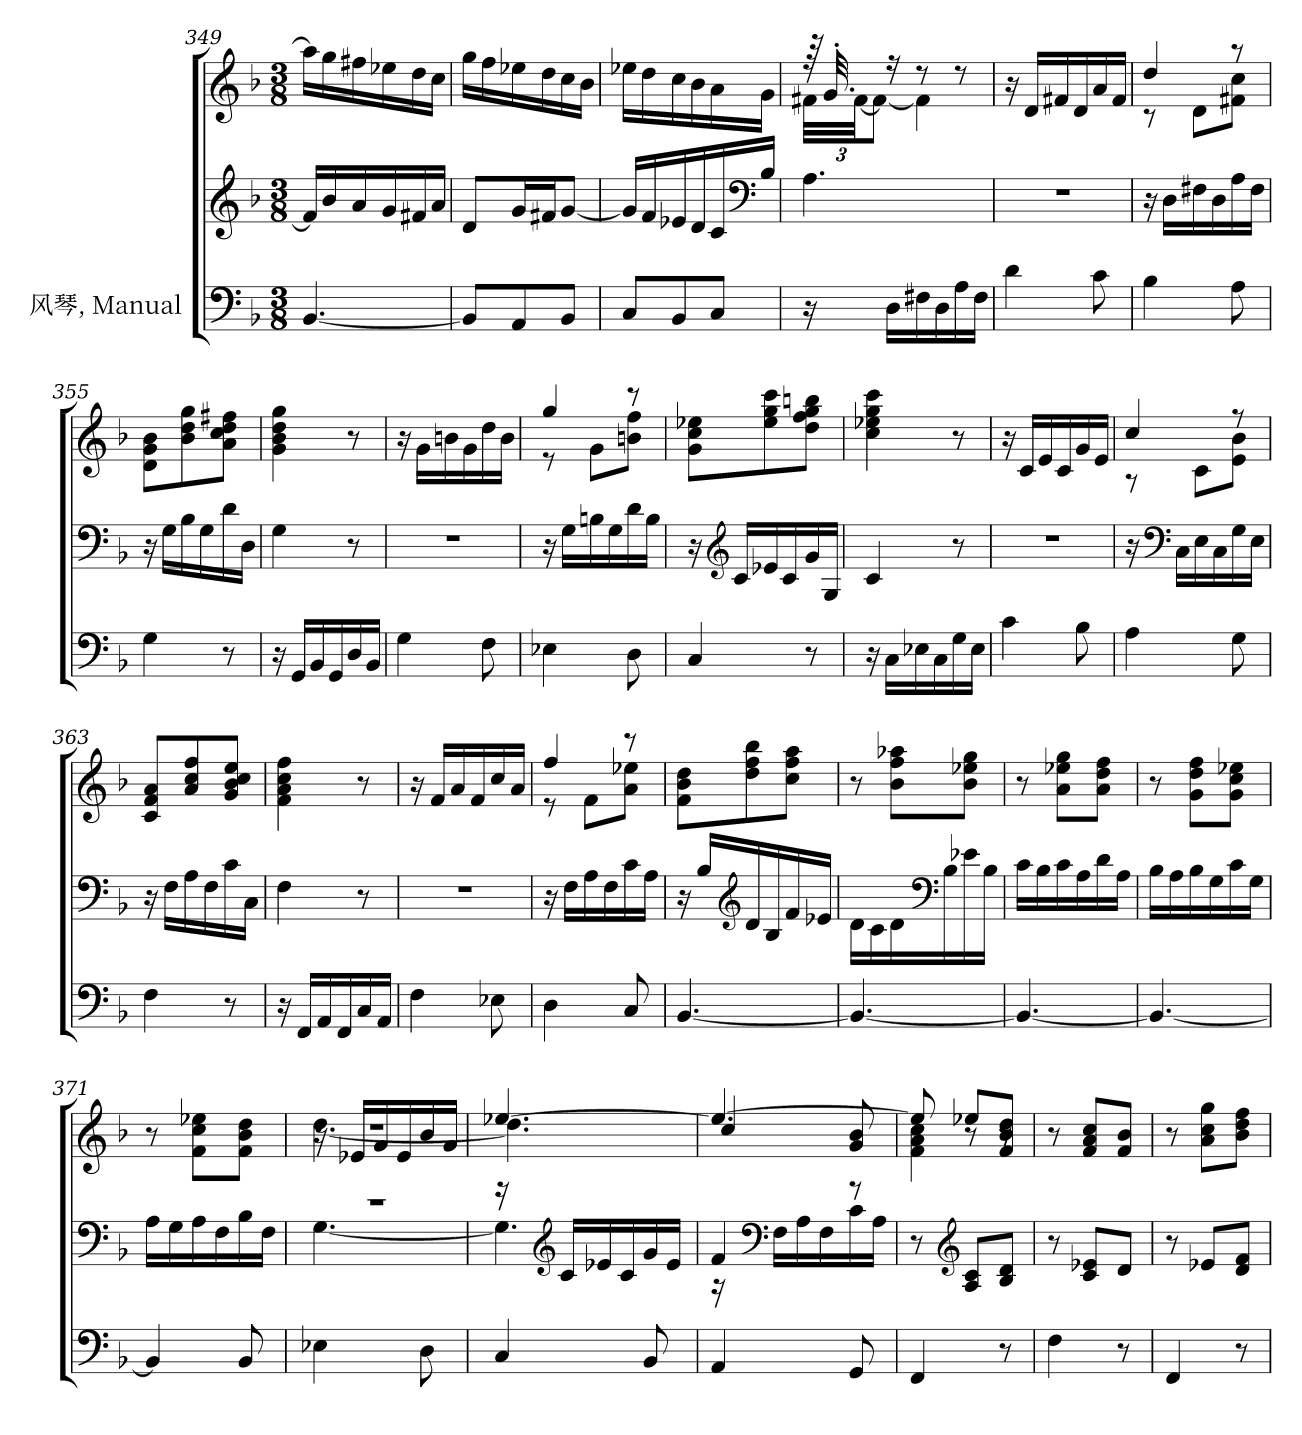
**kern	**kern	**kern
*part1	*part1	*part1
*staff3	*staff2	*staff1
*I"风琴, Manual	*	*
*clefF4	*clefG2	*clefG2
*k[b-]	*k[b-]	*k[b-]
*M3/8	*M3/8	*M3/8
=349	=349	=349
[4.BB-/	16f#/LL]	16aa\LL]
.	16b-/	16gg\
.	16a/	16ff#X\
.	16g/	16ee-X\
.	16f#X/	16dd\
.	16a/JJ	16cc\JJ
=350	=350	=350
8BB-/L]	8d/L	16gg\LL
.	.	16ff\
8AA/	16g/L	16ee-X\
.	16f#X/J	16dd\
8BB-/J	[8g/J	16cc\
.	.	16b-\JJ
=351	=351	=351
8C/L	16g/LL]	16ee-X\LL
.	16f/	16dd\
8BB-/	16e-X/	16cc\
.	16d/	16b-\
8C/J	16c/	16a\
*	*clefF4	*
.	16B-/JJ	16g\JJ
!!LO:LB:g=z
=352	=352	=352
*	*	*^
*	*	*	*Xbrackettup
16r	4.A\	64r	48f#X\LLL
.	.	32.g'/	.
.	.	.	[48f#\JJ
.	.	.	12f#\J_
16D\LL	.	16r	.
16F#X\	.	8r	4f#\]
16D\	.	.	.
16A\	.	8r	.
16F#\JJ	.	.	.
*	*	*v	*v
=353	=353	=353
4d\	4.r	16r
.	.	16d/LL
.	.	16f#X/
.	.	16d/
8c\	.	16a/
.	.	16f#/JJ
=354	=354	=354
*	*	*^
4B-\	16r	4dd/	8r
.	16D\LL	.	.
.	16F#X\	.	8d\L
.	16D\	.	.
8A\	16A\	8r	8f#X\ 8cc\J
.	16F#\JJ	.	.
*	*	*v	*v
=355	=355	=355
4G\	16r	8d\ 8g\ 8b-\L
.	16G\LL	.
.	16B-\	8b-\ 8dd\ 8gg\
.	16G\	.
8r	16d\	8a\ 8cc\ 8dd\ 8ff#X\J
.	16D\JJ	.
=356	=356	=356
16r	4G\	4g\ 4b-\ 4dd\ 4gg\
16GG/LL	.	.
16BB-/	.	.
16GG/	.	.
16D/	8r	8r
16BB-/JJ	.	.
!!LO:LB:g=z
=357	=357	=357
4G\	4.r	16r
.	.	16g\LL
.	.	16bn\
.	.	16g\
8F\	.	16dd\
.	.	16b\JJ
=358	=358	=358
*	*	*^
4E-X\	16r	4gg/	8r
.	16G\LL	.	.
.	16Bn\	.	8g\L
.	16G\	.	.
8D\	16d\	8r	8bn\ 8ff\J
.	16B\JJ	.	.
*	*	*v	*v
=359	=359	=359
4C/	16r	8g\ 8cc\ 8ee-X\L
*	*clefG2	*
.	16c/LL	.
.	16e-X/	8ee-\ 8gg\ 8ccc\
.	16c/	.
8r	16g/	8dd\ 8ff\ 8gg\ 8bbn\J
.	16G/JJ	.
=360	=360	=360
16r	4c/	4cc\ 4ee-X\ 4gg\ 4ccc\
16C\LL	.	.
16E-X\	.	.
16C\	.	.
16G\	8r	8r
16E-\JJ	.	.
=361	=361	=361
4c\	4.r	16r
.	.	16c/LL
.	.	16e/
.	.	16c/
8B-\	.	16g/
.	.	16e/JJ
!!LO:PB:g=z
=362	=362	=362
*	*	*^
4A\	16r	4cc/	8r
*	*clefF4	*	*
.	16C\LL	.	.
.	16E\	.	8c\L
.	16C\	.	.
8G\	16G\	8r	8e\ 8b-\J
.	16E\JJ	.	.
*	*	*v	*v
=363	=363	=363
4F\	16r	8c/ 8f/ 8a/L
.	16F\LL	.
.	16A\	8a/ 8cc/ 8ff/
.	16F\	.
8r	16c\	8g/ 8b-/ 8cc/ 8ee/J
.	16C\JJ	.
=364	=364	=364
16r	4F\	4f\ 4a\ 4cc\ 4ff\
16FF/LL	.	.
16AA/	.	.
16FF/	.	.
16C/	8r	8r
16AA/JJ	.	.
=365	=365	=365
4F\	4.r	16r
.	.	16f/LL
.	.	16a/
.	.	16f/
8E-X\	.	16cc/
.	.	16a/JJ
=366	=366	=366
*	*	*^
4D\	16r	4ff/	8r
.	16F\LL	.	.
.	16A\	.	8f\L
.	16F\	.	.
8C/	16c\	8r	8a\ 8ee-X\J
.	16A\JJ	.	.
*	*	*v	*v
=367	=367	=367
[4.BB-/	16r	8f\ 8b-\ 8dd\L
.	16B-/LL	.
*	*clefG2	*
.	16d/	8dd\ 8ff\ 8bb-\
.	16B-/	.
.	16f/	8cc\ 8ff\ 8aa\J
.	16e-X/JJ	.
!!LO:LB:g=z
=368	=368	=368
4.BB-/_	16d\LL	8r
.	16c\	.
.	16d\	8b-\ 8ff\ 8aa-X\L
*	*clefF4	*
.	16B-\	.
.	16e-X\	8b-\ 8ee-X\ 8gg\J
.	16B-\JJ	.
=369	=369	=369
4.BB-/_	16c\LL	8r
.	16B-\	.
.	16c\	8a\ 8ee-X\ 8gg\L
.	16A\	.
.	16d\	8a\ 8dd\ 8ff\J
.	16A\JJ	.
=370	=370	=370
4.BB-/_	16B-\LL	8r
.	16A\	.
.	16B-\	8g\ 8dd\ 8ff\L
.	16G\	.
.	16c\	8g\ 8cc\ 8ee-X\J
.	16G\JJ	.
=371	=371	=371
4BB-/]	16A\LL	8r
.	16G\	.
.	16A\	8f\ 8cc\ 8ee-X\L
.	16F\	.
8BB-/	16B-\	8f\ 8b-\ 8dd\J
.	16F\JJ	.
=372	=372	=372
*	*^	*^
*	*	*	*	*^
4E-X\	4.r	[4.G\	4.r	[4.dd\	16r
.	.	.	.	.	16e-X/LL
.	.	.	.	.	16g/
.	.	.	.	.	16e-/
8D\	.	.	.	.	16b-/
.	.	.	.	.	16g/JJ
*	*	*	*	*v	*v
!!LO:LB:g=z
=373	=373	=373	=373	=373
4C/	16r	4.G\]	[4.ee-X/	4.dd\]
*	*clefG2	*	*	*
.	16c/LL	.	.	.
.	16e-X/	.	.	.
.	16c/	.	.	.
8BB-/	16g/	.	.	.
.	16e-/JJ	.	.	.
=374	=374	=374	=374	=374
4AA/	4f/	16r	4.ee-/_	4cc/
*	*clefF4	*	*	*
.	.	16F\LL	.	.
.	.	16A\	.	.
.	.	16F\	.	.
8GG/	8r	16c\	.	8g/ 8b-/
.	.	16A\JJ	.	.
*	*v	*v	*	*
=375	=375	=375	=375
*	*	*	*^
4FF/	8r	8ee-/]	4f\ 4a\ 4cc\	8r
*	*clefG2	*	*	*
.	8A/ 8c/L	8r	.	8ee-X/L
8r	8B-/ 8d/J	8r	8r	8f/ 8b-/ 8dd/J
*	*	*v	*v	*v
=376	=376	=376
4F\	8r	8r
.	8c/ 8e-X/L	8f/ 8a/ 8cc/L
8r	8d/J	8f/ 8b-/J
=377	=377	=377
4FF/	8r	8r
.	8e-X/L	8a\ 8cc\ 8gg\L
8r	8d/ 8f/J	8b-\ 8dd\ 8ff\J
=	=	=
*-	*-	*-
